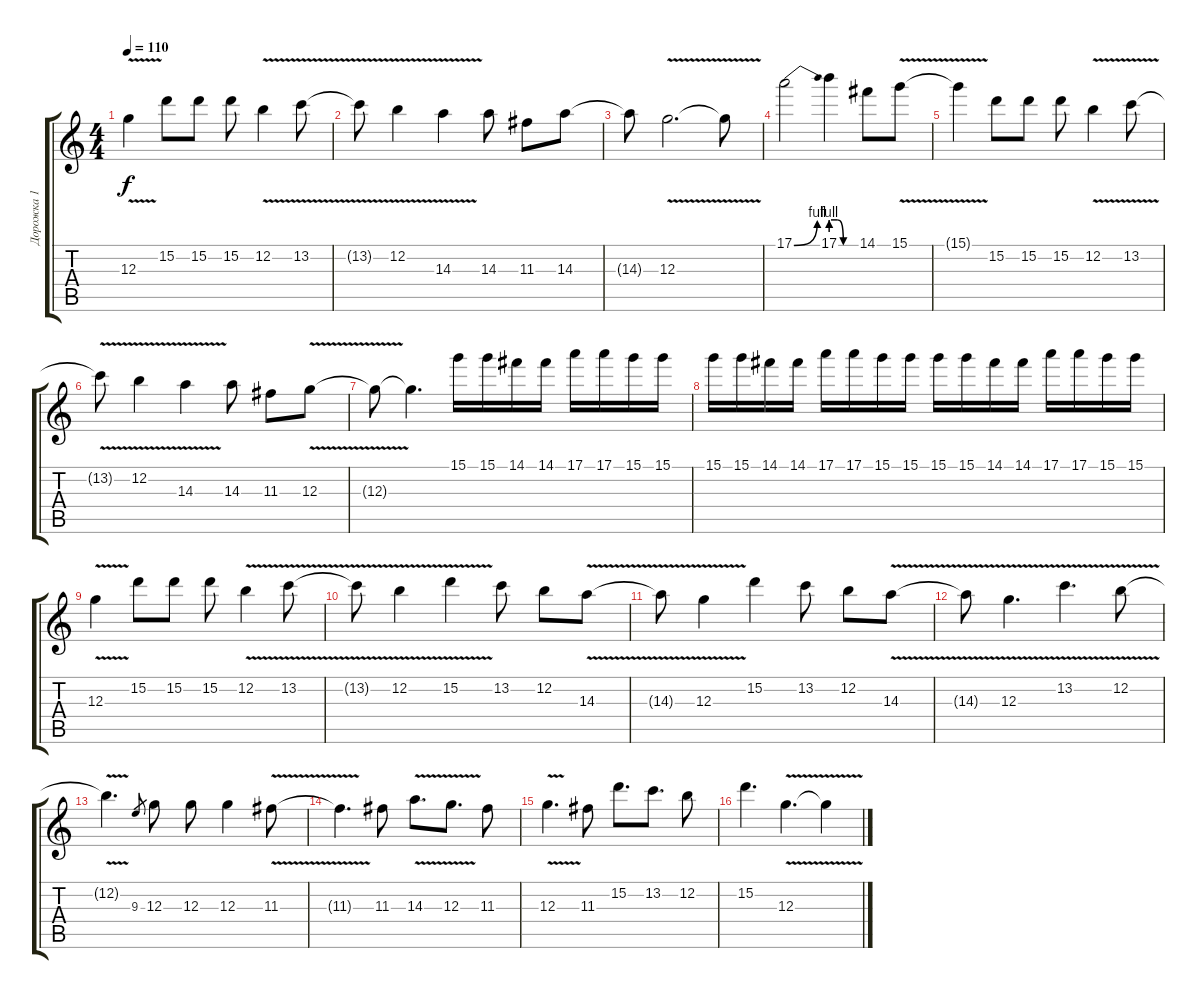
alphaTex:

\track ("Дорожка 1" "Дорожка 1") {instrument electricguitarclean}
\staff {score tabs}
\tuning (E4 B3 G3 D3 A2 E2) {hide}
\ts (4 4)
\tempo 110
\clef g2
\ks c
12.3{v}.4{dy f} 15.2.8 15.2.8 15.2.8 12.2{v}.4 13.2{v}.8 |
13.2{t}.8 12.2{v}.4 14.3{v}.4 14.3.8 11.3.8 14.3.8 |
14.3{t}.8 12.3{v}.2{d} 12.3{t}.8 |
17.1{be (bend 0 0 60 4)}.2 17.1{be (custom 0 4 15 4 30 0 60 0)}.4 14.1.8 15.1{v}.8 |
15.1{t}.4 15.2.8 15.2.8 15.2.8 12.2{v}.4 13.2{v}.8 |
13.2{t}.8 12.2{v}.4 14.3{v}.4 14.3.8 11.3.8 12.3{v}.8 |
12.3{t}.8 12.3{t}.4{d} 15.1.16 15.1.16 14.1.16 14.1.16 17.1.16 17.1.16 15.1.16 15.1.16 |
15.1.16 15.1.16 14.1.16 14.1.16 17.1.16 17.1.16 15.1.16 15.1.16 15.1.16 15.1.16 14.1.16 14.1.16 17.1.16 17.1.16 15.1.16 15.1.16 |
12.3{v}.4 15.2.8 15.2.8 15.2.8 12.2{v}.4 13.2{v}.8 |
13.2{t}.8 12.2{v}.4 15.2{v}.4 13.2.8 12.2.8 14.3{v}.8 |
14.3{t}.8 12.3{v}.4 15.2.4 13.2.8 12.2.8 14.3{v}.8 |
14.3{t}.8 12.3{v}.4{d} 13.2{v}.4{d} 12.2{v}.8 |
12.2{t}.4{d} 9.3.8{gr} 12.3.8 12.3.8 12.3.4 11.3{v}.8 |
11.3{t}.4{d} 11.3.8 14.3{v}.8{d} 12.3{v}.8{d} 11.3.8 |
12.3{v}.4{d} 11.3.8 15.2.8{d} 13.2.8{d} 12.2.8 |
15.2.4{d} 12.3{v}.4{d} 12.3{t}.4
